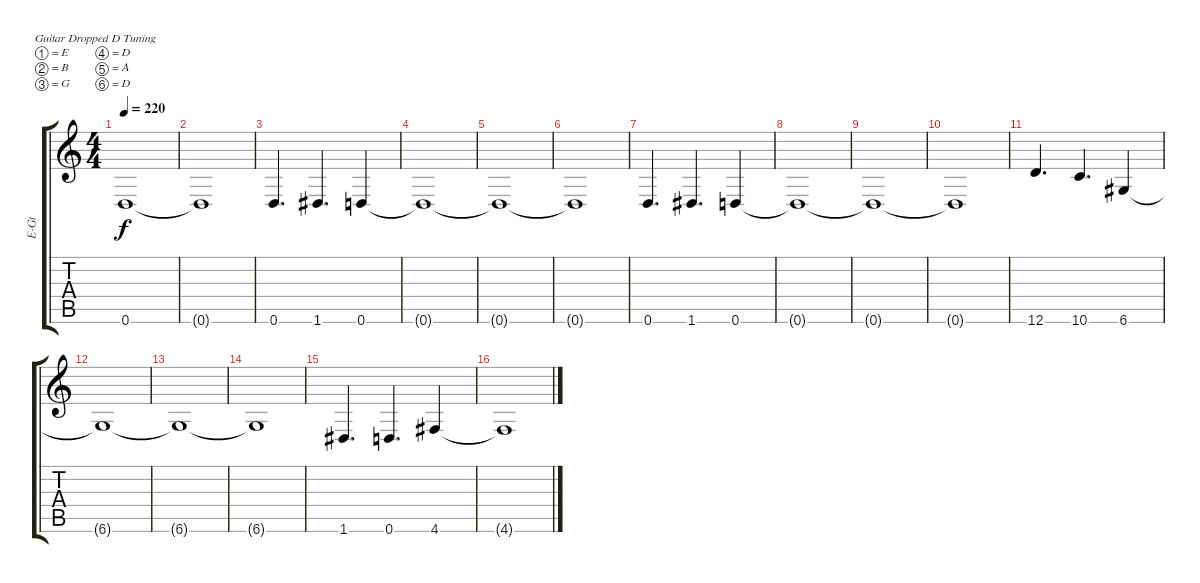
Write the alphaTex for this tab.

\bracketExtendMode groupsimilarinstruments
\otherSystemsTrackNameOrientation horizontal
\track ("Guitar 1" "E-Gt") {instrument distortionguitar}
\staff {score tabs}
\tuning (E4 B3 G3 D3 A2 D2)
\ts (4 4)
\tempo 220
\clef g2
\ks c
0.6{t}.1{dy f beam Up} |
0.6{t}.1{beam Up} |
0.6.4{d beam Up} 1.6{acc #}.4{d beam Up} 0.6.4{beam Up} |
0.6{t}.1{beam Up} |
0.6{t}.1{beam Up} |
0.6{t}.1{beam Up} |
0.6.4{d beam Up} 1.6{acc #}.4{d beam Up} 0.6.4{beam Up} |
0.6{t}.1{beam Up} |
0.6{t}.1{beam Up} |
0.6{t}.1{beam Up} |
12.6.4{d beam Up} 10.6.4{d beam Up} 6.6{acc #}.4{beam Up} |
6.6{t acc #}.1{beam Up} |
6.6{t acc #}.1{beam Up} |
6.6{t acc #}.1{beam Up} |
1.6{acc #}.4{d beam Up} 0.6.4{d beam Up} 4.6{acc #}.4{beam Up} |
4.6{t acc #}.1{beam Up}
